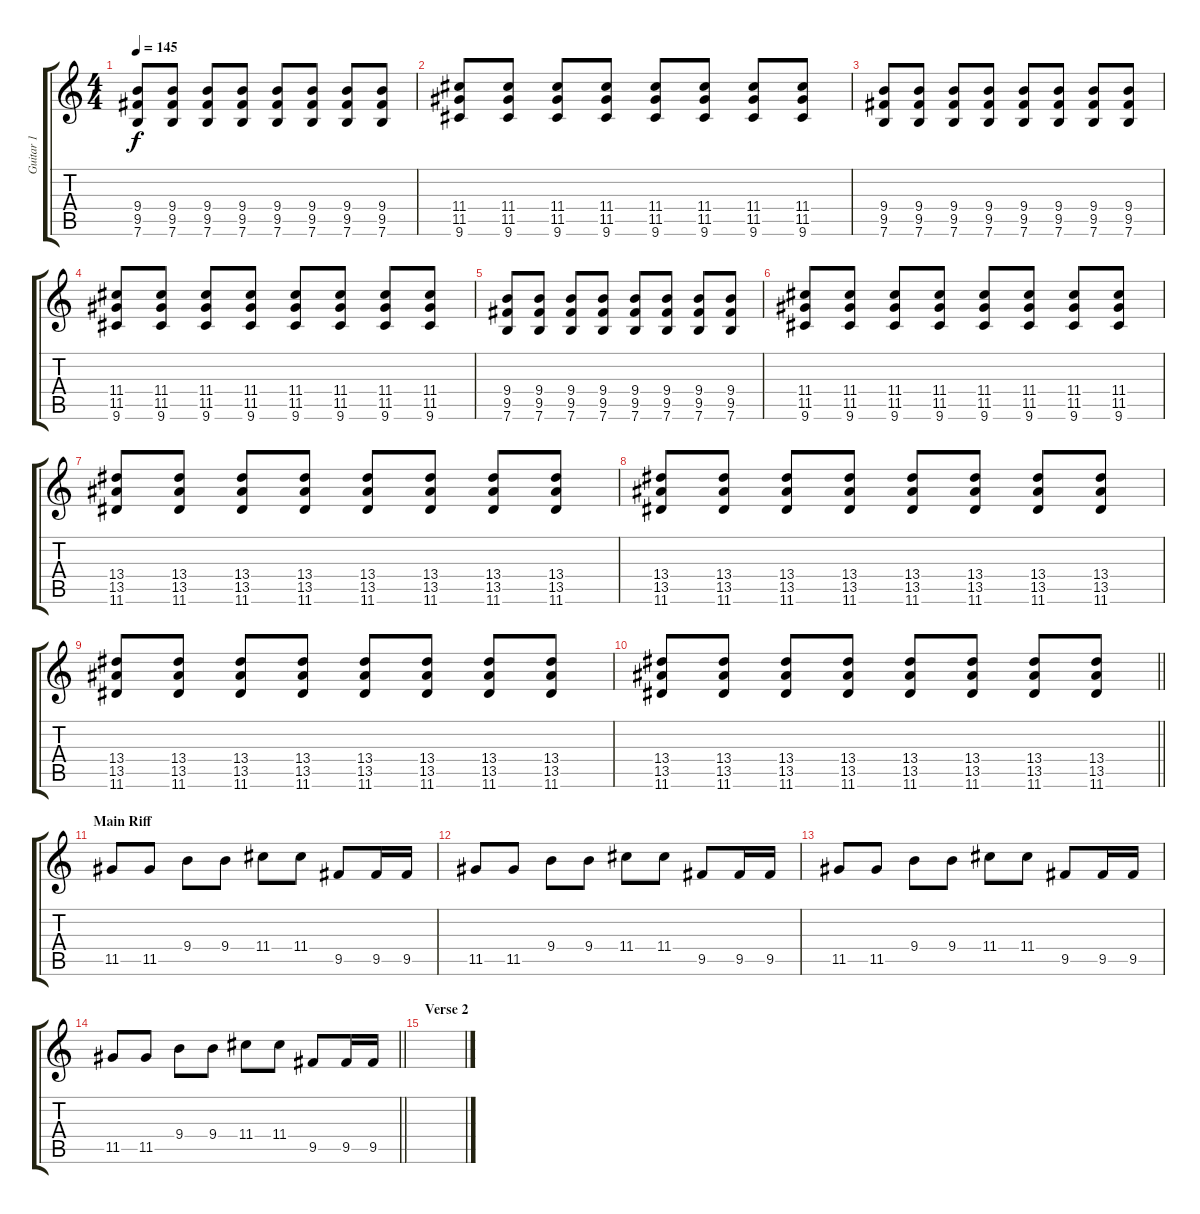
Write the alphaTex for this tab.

\track ("Guitar 1" "Guitar 1") {instrument overdrivenguitar}
\staff {score tabs}
\tuning (E4 B3 G3 D3 A2 E2) {hide}
\ts (4 4)
\tempo 145
\clef g2
\ks c
(9.4 9.5 7.6).8{dy f} (9.4 9.5 7.6).8 (9.4 9.5 7.6).8 (9.4 9.5 7.6).8 (9.4 9.5 7.6).8 (9.4 9.5 7.6).8 (9.4 9.5 7.6).8 (9.4 9.5 7.6).8 |
(11.4 11.5 9.6).8 (11.4 11.5 9.6).8 (11.4 11.5 9.6).8 (11.4 11.5 9.6).8 (11.4 11.5 9.6).8 (11.4 11.5 9.6).8 (11.4 11.5 9.6).8 (11.4 11.5 9.6).8 |
(9.4 9.5 7.6).8 (9.4 9.5 7.6).8 (9.4 9.5 7.6).8 (9.4 9.5 7.6).8 (9.4 9.5 7.6).8 (9.4 9.5 7.6).8 (9.4 9.5 7.6).8 (9.4 9.5 7.6).8 |
(11.4 11.5 9.6).8 (11.4 11.5 9.6).8 (11.4 11.5 9.6).8 (11.4 11.5 9.6).8 (11.4 11.5 9.6).8 (11.4 11.5 9.6).8 (11.4 11.5 9.6).8 (11.4 11.5 9.6).8 |
(9.4 9.5 7.6).8 (9.4 9.5 7.6).8 (9.4 9.5 7.6).8 (9.4 9.5 7.6).8 (9.4 9.5 7.6).8 (9.4 9.5 7.6).8 (9.4 9.5 7.6).8 (9.4 9.5 7.6).8 |
(11.4 11.5 9.6).8 (11.4 11.5 9.6).8 (11.4 11.5 9.6).8 (11.4 11.5 9.6).8 (11.4 11.5 9.6).8 (11.4 11.5 9.6).8 (11.4 11.5 9.6).8 (11.4 11.5 9.6).8 |
(13.4 13.5 11.6).8 (13.4 13.5 11.6).8 (13.4 13.5 11.6).8 (13.4 13.5 11.6).8 (13.4 13.5 11.6).8 (13.4 13.5 11.6).8 (13.4 13.5 11.6).8 (13.4 13.5 11.6).8 |
(13.4 13.5 11.6).8 (13.4 13.5 11.6).8 (13.4 13.5 11.6).8 (13.4 13.5 11.6).8 (13.4 13.5 11.6).8 (13.4 13.5 11.6).8 (13.4 13.5 11.6).8 (13.4 13.5 11.6).8 |
(13.4 13.5 11.6).8 (13.4 13.5 11.6).8 (13.4 13.5 11.6).8 (13.4 13.5 11.6).8 (13.4 13.5 11.6).8 (13.4 13.5 11.6).8 (13.4 13.5 11.6).8 (13.4 13.5 11.6).8 |
\barLineRight lightlight
(13.4 13.5 11.6).8 (13.4 13.5 11.6).8 (13.4 13.5 11.6).8 (13.4 13.5 11.6).8 (13.4 13.5 11.6).8 (13.4 13.5 11.6).8 (13.4 13.5 11.6).8 (13.4 13.5 11.6).8 |
\section ("" "Main Riff")
11.5.8 11.5.8 9.4.8 9.4.8 11.4.8 11.4.8 9.5.8 9.5.16 9.5.16 |
11.5.8 11.5.8 9.4.8 9.4.8 11.4.8 11.4.8 9.5.8 9.5.16 9.5.16 |
11.5.8 11.5.8 9.4.8 9.4.8 11.4.8 11.4.8 9.5.8 9.5.16 9.5.16 |
\barLineRight lightlight
11.5.8 11.5.8 9.4.8 9.4.8 11.4.8 11.4.8 9.5.8 9.5.16 9.5.16 |
\section ("" "Verse 2")
